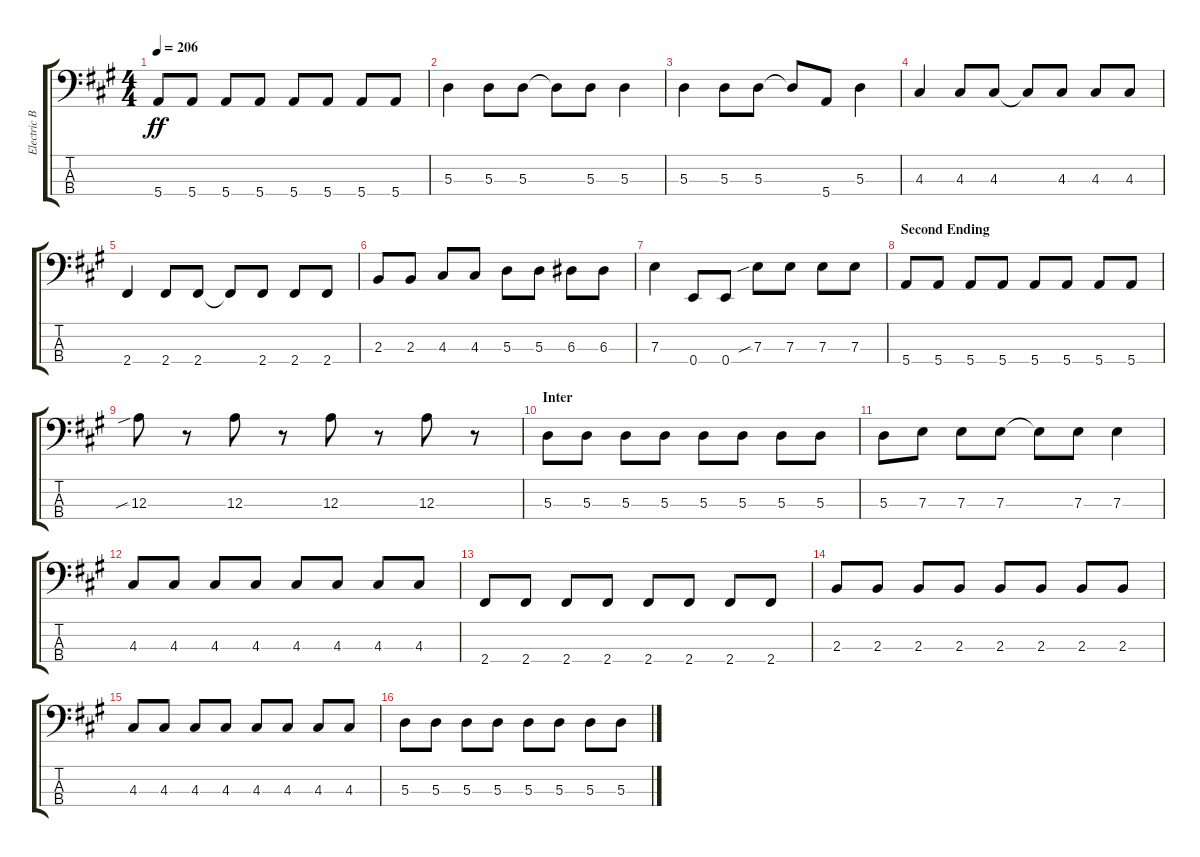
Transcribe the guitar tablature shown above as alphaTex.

\track ("Electric Bass" "Electric B") {instrument electricbassfinger}
\staff {score tabs}
\tuning (G2 D2 A1 E1) {hide}
\ts (4 4)
\tempo 206
\clef f4
\ks a
5.4.8{dy ff} 5.4.8 5.4.8 5.4.8 5.4.8 5.4.8 5.4.8 5.4.8 |
5.3.4 5.3.8 5.3.8 5.3{t}.8 5.3.8 5.3.4 |
5.3.4 5.3.8 5.3.8 5.3{t}.8 5.4.8 5.3.4 |
4.3.4 4.3.8 4.3.8 4.3{t}.8 4.3.8 4.3.8 4.3.8 |
2.4.4 2.4.8 2.4.8 2.4{t}.8 2.4.8 2.4.8 2.4.8 |
2.3.8 2.3.8 4.3.8 4.3.8 5.3.8 5.3.8 6.3.8 6.3.8 |
7.3.4 0.4.8 0.4.8 7.3{sib}.8 7.3.8 7.3.8 7.3.8 |
\section ("" "Second Ending")
5.4.8 5.4.8 5.4.8 5.4.8 5.4.8 5.4.8 5.4.8 5.4.8 |
12.3{sib}.8 r.8 12.3.8 r.8 12.3.8 r.8 12.3.8 r.8 |
\section ("" "Inter")
5.3.8 5.3.8 5.3.8 5.3.8 5.3.8 5.3.8 5.3.8 5.3.8 |
5.3.8 7.3.8 7.3.8 7.3.8 7.3{t}.8 7.3.8 7.3.4 |
4.3.8 4.3.8 4.3.8 4.3.8 4.3.8 4.3.8 4.3.8 4.3.8 |
2.4.8 2.4.8 2.4.8 2.4.8 2.4.8 2.4.8 2.4.8 2.4.8 |
2.3.8 2.3.8 2.3.8 2.3.8 2.3.8 2.3.8 2.3.8 2.3.8 |
4.3.8 4.3.8 4.3.8 4.3.8 4.3.8 4.3.8 4.3.8 4.3.8 |
5.3.8 5.3.8 5.3.8 5.3.8 5.3.8 5.3.8 5.3.8 5.3.8
